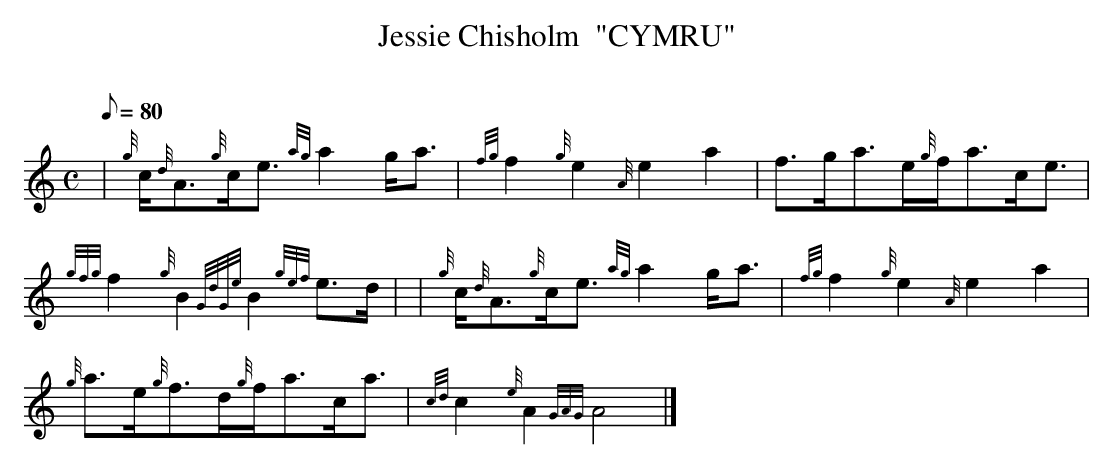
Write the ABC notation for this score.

X:1
T:Jessie Chisholm  "CYMRU"
M:C
L:1/8
Q:80
C:
K:HP
| {g}c/2{d}A3/2{g}c/2e3/2{ag}a2g/2a3/2|
{fg}f2{g}e2{A}e2a2|
f3/2g/2a3/2e/2{g}f/2a3/2c/2e3/2|  !
{gfg}f2{g}B2{GdGe}B2{gef}e3/2d/2| |
{g}c/2{d}A3/2{g}c/2e3/2{ag}a2g/2a3/2|
{fg}f2{g}e2{A}e2a2|  !
{g}a3/2e/2{g}f3/2d/2{g}f/2a3/2c/2a3/2|
{cd}c2{e}A2{GAG}A4|]

